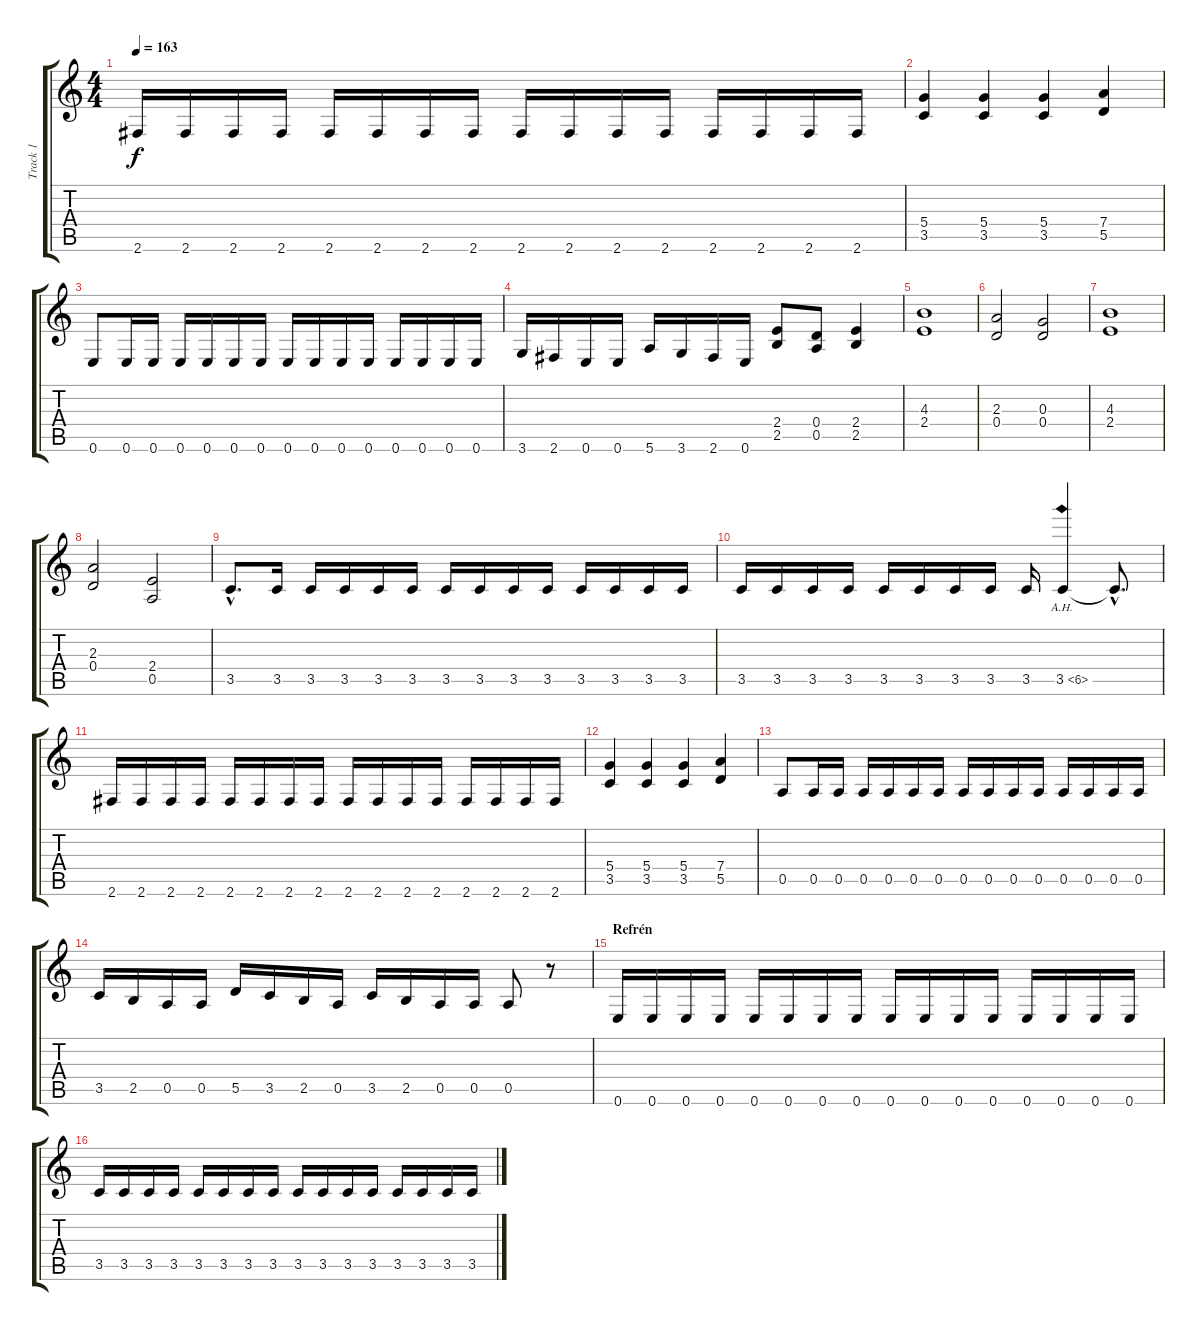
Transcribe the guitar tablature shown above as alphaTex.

\track ("Track 1" "Track 1") {instrument overdrivenguitar}
\staff {score tabs}
\tuning (E4 B3 G3 D3 A2 E2) {hide}
\ts (4 4)
\tempo 163
\clef g2
\ks c
2.6.16{dy f} 2.6.16 2.6.16 2.6.16 2.6.16 2.6.16 2.6.16 2.6.16 2.6.16 2.6.16 2.6.16 2.6.16 2.6.16 2.6.16 2.6.16 2.6.16 |
(5.4 3.5).4 (5.4 3.5).4 (5.4 3.5).4 (7.4 5.5).4 |
0.6.8 0.6.16 0.6.16 0.6.16 0.6.16 0.6.16 0.6.16 0.6.16 0.6.16 0.6.16 0.6.16 0.6.16 0.6.16 0.6.16 0.6.16 |
3.6.16 2.6.16 0.6.16 0.6.16 5.6.16 3.6.16 2.6.16 0.6.16 (2.4 2.5).8 (0.4 0.5).8 (2.4 2.5).4 |
(4.3 2.4).1 |
(2.3 0.4).2 (0.3 0.4).2 |
(4.3 2.4).1 |
(2.3 0.4).2 (2.4 0.5).2 |
3.5{hac}.8{d} 3.5.16 3.5.16 3.5.16 3.5.16 3.5.16 3.5.16 3.5.16 3.5.16 3.5.16 3.5.16 3.5.16 3.5.16 3.5.16 |
3.5.16 3.5.16 3.5.16 3.5.16 3.5.16 3.5.16 3.5.16 3.5.16 3.5.16 3.5{ah 3}.4 3.5{hac t}.8{d} |
2.6.16 2.6.16 2.6.16 2.6.16 2.6.16 2.6.16 2.6.16 2.6.16 2.6.16 2.6.16 2.6.16 2.6.16 2.6.16 2.6.16 2.6.16 2.6.16 |
(5.4 3.5).4 (5.4 3.5).4 (5.4 3.5).4 (7.4 5.5).4 |
0.5.8 0.5.16 0.5.16 0.5.16 0.5.16 0.5.16 0.5.16 0.5.16 0.5.16 0.5.16 0.5.16 0.5.16 0.5.16 0.5.16 0.5.16 |
3.5.16 2.5.16 0.5.16 0.5.16 5.5.16 3.5.16 2.5.16 0.5.16 3.5.16 2.5.16 0.5.16 0.5.16 0.5.8 r.8 |
\section ("" "Refrén")
0.6.16 0.6.16 0.6.16 0.6.16 0.6.16 0.6.16 0.6.16 0.6.16 0.6.16 0.6.16 0.6.16 0.6.16 0.6.16 0.6.16 0.6.16 0.6.16 |
3.5.16 3.5.16 3.5.16 3.5.16 3.5.16 3.5.16 3.5.16 3.5.16 3.5.16 3.5.16 3.5.16 3.5.16 3.5.16 3.5.16 3.5.16 3.5.16
